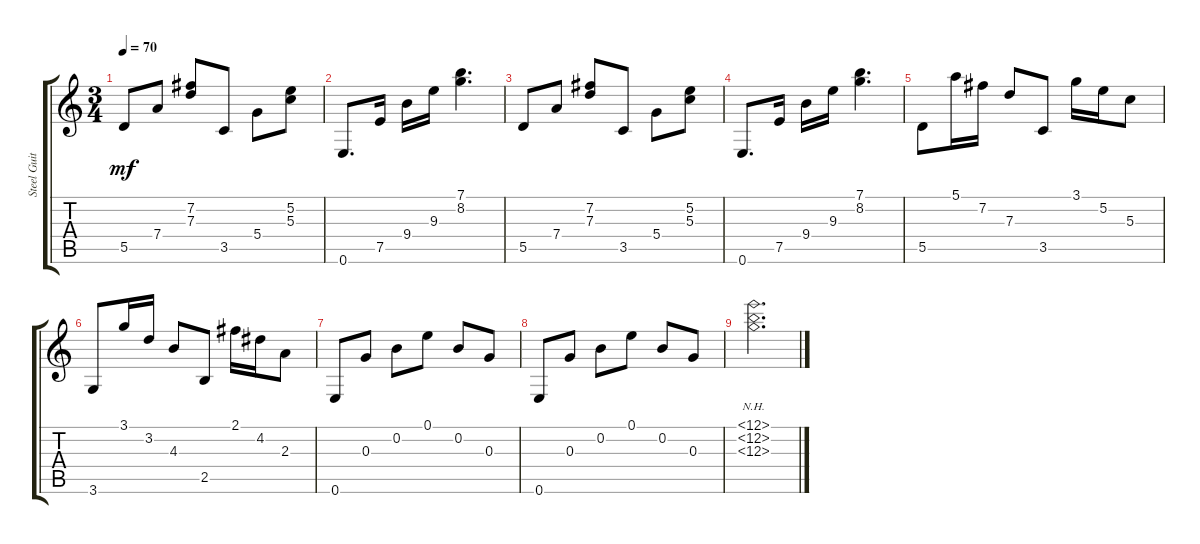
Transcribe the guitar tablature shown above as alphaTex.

\track ("Steel Guitar" "Steel Guit") {instrument acousticguitarsteel}
\staff {score tabs}
\tuning (E4 B3 G3 D3 A2 E2) {hide}
\ts (3 4)
\tempo 70
\clef g2
\ks c
5.5.8{dy mf} 7.4.8 (7.2 7.3).8 3.5.8 5.4.8 (5.2 5.3).8 |
0.6.8{d} 7.5.16 9.4.16 9.3.16 (7.1 8.2).4{d} |
5.5.8 7.4.8 (7.2 7.3).8 3.5.8 5.4.8 (5.2 5.3).8 |
0.6.8{d} 7.5.16 9.4.16 9.3.16 (7.1 8.2).4{d} |
5.5.8 5.1.16 7.2.16 7.3.8 3.5.8 3.1.16 5.2.16 5.3.8 |
3.6.8 3.1.16 3.2.16 4.3.8 2.5.8 2.1.16 4.2.16 2.3.8 |
0.6.8 0.3.8 0.2.8 0.1.8 0.2.8 0.3.8 |
0.6.8 0.3.8 0.2.8 0.1.8 0.2.8 0.3.8 |
(12.1{nh} 12.2{nh} 12.3{nh}).2{d}
